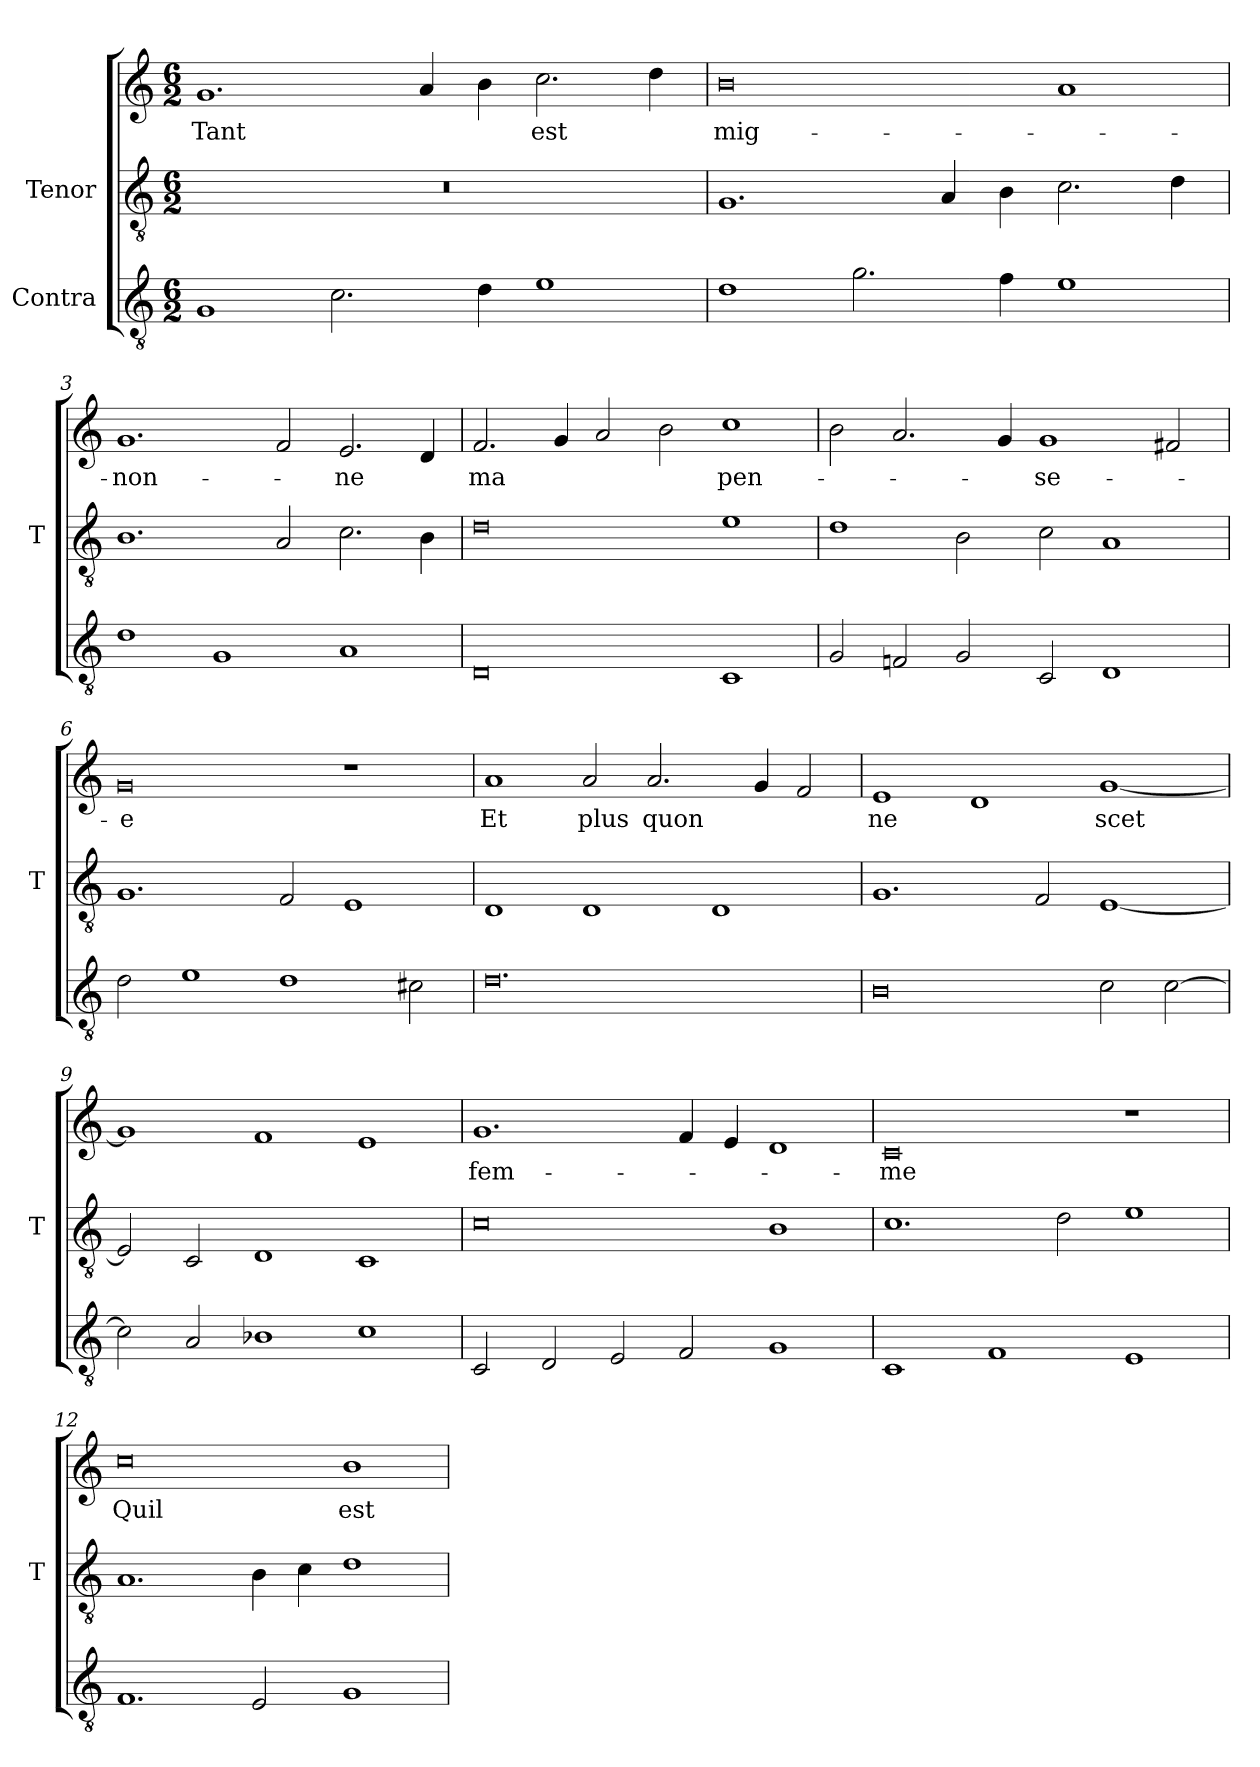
**kern	**kern	**kern	**text
*part3	*part2	*part1	*part1
*staff3	*staff2	*staff1	*staff1
*I"Contra	*I"Tenor	*	*
*	*I'T	*	*
*clefGv2	*clefGv2	*clefG2	*
*M6/2	*M6/2	*M6/2	*
=1	=1	=1	=1
1G	0.r	1.g	-Tant
2.c	.	.	.
.	.	4a	.
4d	.	4b	.
1e	.	2.cc	-est
.	.	4dd	.
=2	=2	=2	=2
1d	1.G	0b	mig-
2.g	.	.	.
.	4A	.	.
4f	4B	.	.
1e	2.c	1a	.
.	4d	.	.
=3	=3	=3	=3
1d	1.B	1.g	-non-
1G	.	.	.
.	2A	2f	.
1A	2.c	2.e	-ne
.	4B	4d	.
=4	=4	=4	=4
0D	0d	2.f	-ma
.	.	4g	.
.	.	2a	.
.	.	2b	.
1C	1e	1cc	pen-
=5	=5	=5	=5
2G	1d	2b	.
2Fn	.	2.a	.
2G	2B	.	.
.	.	4g	.
2C	2c	1g	-se-
1D	1A	.	.
.	.	2f#X	.
=6	=6	=6	=6
2d	1.G	0g	-e
1e	.	.	.
1d	2F	.	.
.	1E	1r	.
2c#X	.	.	.
=7	=7	=7	=7
0.d	1D	1a	-Et
.	1D	2a	-plus
.	.	2.a	-quon
.	1D	.	.
.	.	4g	.
.	.	2f	.
=8	=8	=8	=8
0B	1.G	1e	-ne
.	.	1d	.
.	2F	.	.
2c	[1E	[1g	-scet
[2c	.	.	.
=9	=9	=9	=9
2c]	2E]	1g]	.
2A	2C	.	.
1B-X	1D	1f	.
1c	1C	1e	.
=10	=10	=10	=10
2C	0c	1.g	fem-
2D	.	.	.
2E	.	.	.
2F	.	4f	.
.	.	4e	.
1G	1B	1d	.
=11	=11	=11	=11
1C	1.c	0c	-me
1F	.	.	.
.	2d	.	.
1E	1e	1r	.
=12	=12	=12	=12
1.F	1.A	0cc	-Quil
2E	4B	.	.
.	4c	.	.
1G	1d	1b	-est
=	=	=	=
*-	*-	*-	*-
